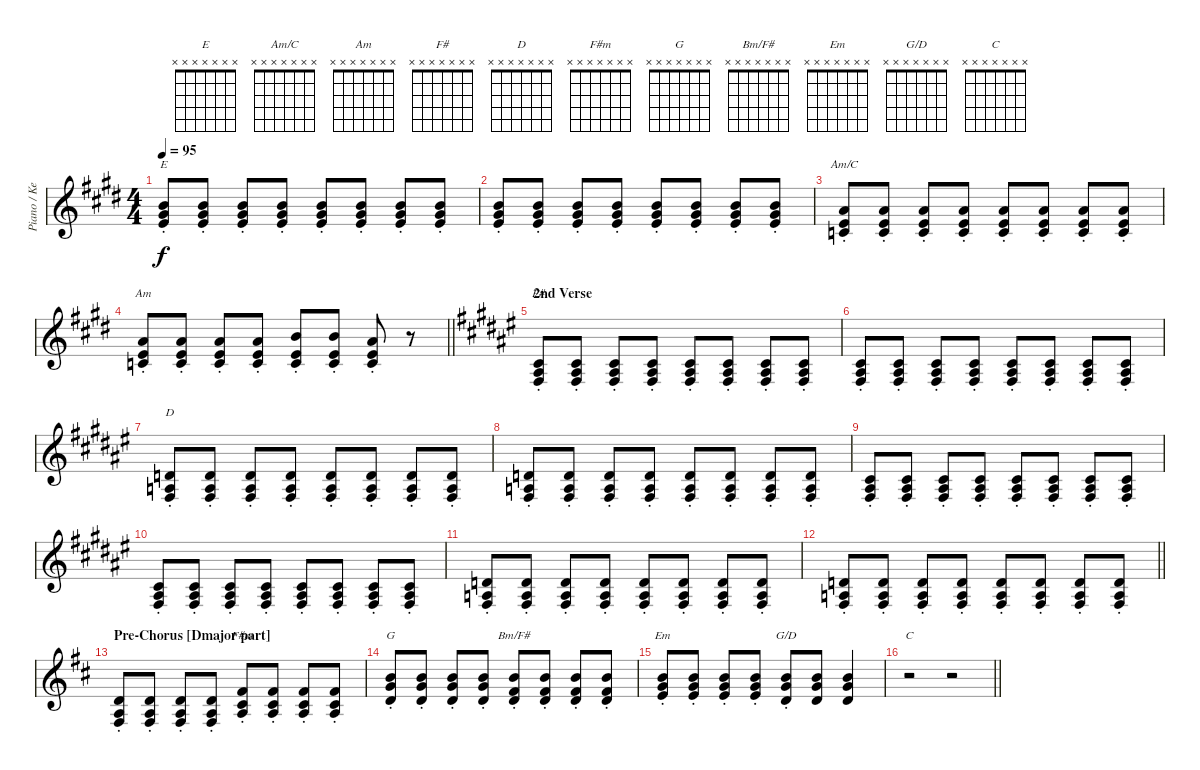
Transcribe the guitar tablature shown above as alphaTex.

\track ("Piano / Keyboard (right hand)" "Piano / Ke") {instrument acousticgrandpiano}
\staff {score}
\tuning (E4 B3 G3 D3 A2 E2 B1) {hide}
\chord ("E" x x x x x x x)
\chord ("Am/C" x x x x x x x)
\chord ("Am" x x x x x x x)
\chord ("F#" x x x x x x x)
\chord ("D" x x x x x x x)
\chord ("F#m" x x x x x x x)
\chord ("G" x x x x x x x)
\chord ("Bm/F#" x x x x x x x)
\chord ("Em" x x x x x x x)
\chord ("G/D" x x x x x x x)
\chord ("C" x x x x x x x)
\ts (4 4)
\tempo 95
\clef g2
\ks e
(7.1{st} 9.2{st} 9.3{st}).8{ch "E" dy f} (7.1{st} 9.2{st} 9.3{st}).8 (7.1{st} 9.2{st} 9.3{st}).8 (7.1{st} 9.2{st} 9.3{st}).8 (7.1{st} 9.2{st} 9.3{st}).8 (7.1{st} 9.2{st} 9.3{st}).8 (7.1{st} 9.2{st} 9.3{st}).8 (7.1{st} 9.2{st} 9.3{st}).8 |
(7.1{st} 9.2{st} 9.3{st}).8 (7.1{st} 9.2{st} 9.3{st}).8 (7.1{st} 9.2{st} 9.3{st}).8 (7.1{st} 9.2{st} 9.3{st}).8 (7.1{st} 9.2{st} 9.3{st}).8 (7.1{st} 9.2{st} 9.3{st}).8 (7.1{st} 9.2{st} 9.3{st}).8 (7.1{st} 9.2{st} 9.3{st}).8 |
(5.1{st} 5.2{st} 5.3{st}).8{ch "Am/C"} (5.1{st} 5.2{st} 5.3{st}).8 (5.1{st} 5.2{st} 5.3{st}).8 (5.1{st} 5.2{st} 5.3{st}).8 (5.1{st} 5.2{st} 5.3{st}).8 (5.1{st} 5.2{st} 5.3{st}).8 (5.1{st} 5.2{st} 5.3{st}).8 (5.1{st} 5.2{st} 5.3{st}).8 |
\barLineRight lightlight
(5.1{st} 5.2{st} 5.3{st}).8{ch "Am"} (5.1{st} 5.2{st} 5.3{st}).8 (5.1{st} 5.2{st} 5.3{st}).8 (5.1{st} 5.2{st} 5.3{st}).8 (7.1{st} 5.2{st} 5.3{st}).8 (7.1{st} 5.2{st} 5.3{st}).8 (5.1{st} 5.2{st} 5.3{st}).8 r.8 |
\section ("" "2nd Verse")
\ks f#
(2.2{st} 3.3{st} 4.4{st}).8{ch "F#" balance 2 instrument electricpiano1} (2.2{st} 3.3{st} 4.4{st}).8 (2.2{st} 3.3{st} 4.4{st}).8 (2.2{st} 3.3{st} 4.4{st}).8 (2.2{st} 3.3{st} 4.4{st}).8 (2.2{st} 3.3{st} 4.4{st}).8 (2.2{st} 3.3{st} 4.4{st}).8 (2.2{st} 3.3{st} 4.4{st}).8 |
(2.2{st} 3.3{st} 4.4{st}).8 (2.2{st} 3.3{st} 4.4{st}).8 (2.2{st} 3.3{st} 4.4{st}).8 (2.2{st} 3.3{st} 4.4{st}).8 (2.2{st} 3.3{st} 4.4{st}).8 (2.2{st} 3.3{st} 4.4{st}).8 (2.2{st} 3.3{st} 4.4{st}).8 (2.2{st} 3.3{st} 4.4{st}).8 |
(3.2{st} 2.3{st} 4.4{st}).8{ch "D"} (3.2{st} 2.3{st} 4.4{st}).8 (3.2{st} 2.3{st} 4.4{st}).8 (3.2{st} 2.3{st} 4.4{st}).8 (3.2{st} 2.3{st} 4.4{st}).8 (3.2{st} 2.3{st} 4.4{st}).8 (3.2{st} 2.3{st} 4.4{st}).8 (3.2{st} 2.3{st} 4.4{st}).8 |
(3.2{st} 2.3{st} 4.4{st}).8 (3.2{st} 2.3{st} 4.4{st}).8 (3.2{st} 2.3{st} 4.4{st}).8 (3.2{st} 2.3{st} 4.4{st}).8 (3.2{st} 2.3{st} 4.4{st}).8 (3.2{st} 2.3{st} 4.4{st}).8 (3.2{st} 2.3{st} 4.4{st}).8 (3.2{st} 2.3{st} 4.4{st}).8 |
(2.2{st} 3.3{st} 4.4{st}).8 (2.2{st} 3.3{st} 4.4{st}).8 (2.2{st} 3.3{st} 4.4{st}).8 (2.2{st} 3.3{st} 4.4{st}).8 (2.2{st} 3.3{st} 4.4{st}).8 (2.2{st} 3.3{st} 4.4{st}).8 (2.2{st} 3.3{st} 4.4{st}).8 (2.2{st} 3.3{st} 4.4{st}).8 |
(2.2{st} 3.3{st} 4.4{st}).8 (2.2{st} 3.3{st} 4.4{st}).8 (2.2{st} 3.3{st} 4.4{st}).8 (2.2{st} 3.3{st} 4.4{st}).8 (2.2{st} 3.3{st} 4.4{st}).8 (2.2{st} 3.3{st} 4.4{st}).8 (2.2{st} 3.3{st} 4.4{st}).8 (2.2{st} 3.3{st} 4.4{st}).8 |
(3.2{st} 2.3{st} 4.4{st}).8 (3.2{st} 2.3{st} 4.4{st}).8 (3.2{st} 2.3{st} 4.4{st}).8 (3.2{st} 2.3{st} 4.4{st}).8 (3.2{st} 2.3{st} 4.4{st}).8 (3.2{st} 2.3{st} 4.4{st}).8 (3.2{st} 2.3{st} 4.4{st}).8 (3.2{st} 2.3{st} 4.4{st}).8 |
\barLineRight lightlight
(3.2{st} 2.3{st} 4.4{st}).8 (3.2{st} 2.3{st} 4.4{st}).8 (3.2{st} 2.3{st} 4.4{st}).8 (3.2{st} 2.3{st} 4.4{st}).8 (3.2{st} 2.3{st} 4.4{st}).8 (3.2{st} 2.3{st} 4.4{st}).8 (3.2{st} 2.3{st} 4.4{st}).8 (3.2{st} 2.3{st} 4.4{st}).8 |
\section ("" "Pre-Chorus [Dmajor part]")
\ks d
(3.2{st} 2.3{st} 4.4{st}).8{balance 14 instrument electricpiano1} (3.2{st} 2.3{st} 4.4{st}).8 (3.2{st} 2.3{st} 4.4{st}).8 (3.2{st} 2.3{st} 4.4{st}).8 (2.1{st} 2.2{st} 2.3{st}).8{ch "F#m"} (2.1{st} 2.2{st} 2.3{st}).8 (2.1{st} 2.2{st} 2.3{st}).8 (2.1{st} 2.2{st} 2.3{st}).8 |
(7.1{st} 8.2{st} 7.3{st}).8{ch "G"} (7.1{st} 8.2{st} 7.3{st}).8 (7.1{st} 8.2{st} 7.3{st}).8 (7.1{st} 8.2{st} 7.3{st}).8 (7.1{st} 7.2{st} 7.3{st}).8{ch "Bm/F#"} (7.1{st} 7.2{st} 7.3{st}).8 (7.1{st} 7.2{st} 7.3{st}).8 (7.1{st} 7.2{st} 7.3{st}).8 |
(7.1{st} 8.2{st} 9.3{st}).8{ch "Em"} (7.1{st} 8.2{st} 9.3{st}).8 (7.1{st} 8.2{st} 9.3{st}).8 (7.1{st} 8.2{st} 9.3{st}).8 (7.1{st} 8.2{st} 7.3{st}).8{ch "G/D"} (7.1 8.2 7.3).8 (7.1 8.2 7.3).4 |
\barLineRight lightlight
r.2{ch "C"} r.2
